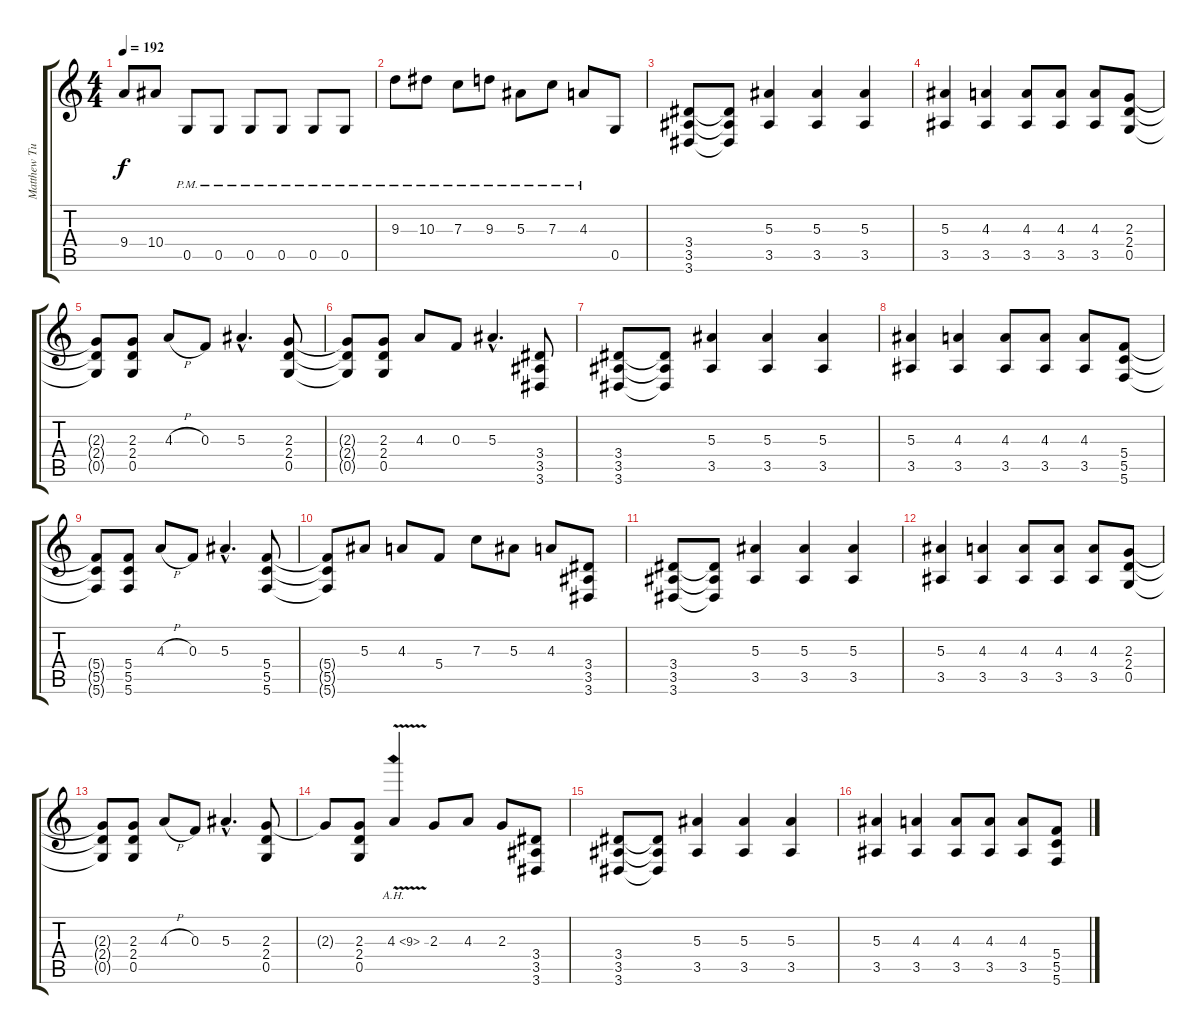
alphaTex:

\track ("Matthew Tuck" "Matthew Tu") {instrument overdrivenguitar}
\staff {score tabs}
\tuning (C4 A3 F3 C3 G2 C2) {hide}
\ts (4 4)
\tempo 192
\clef g2
\ks c
9.4{t}.8{dy f} 10.4.8 0.5{pm}.8 0.5{pm}.8 0.5{pm}.8 0.5{pm}.8 0.5{pm}.8 0.5{pm}.8 |
9.3{pm}.8 10.3{pm}.8 7.3{pm}.8 9.3{pm}.8 5.3{pm}.8 7.3{pm}.8 4.3{pm}.8 0.5.8 |
(3.4 3.5 3.6).8 (3.4{t} 3.5{t} 3.6{t}).8 (5.3 3.5).4 (5.3 3.5).4 (5.3 3.5).4 |
(5.3 3.5).4 (4.3 3.5).4 (4.3 3.5).8 (4.3 3.5).8 (4.3 3.5).8 (2.3 2.4 0.5).8 |
(2.3{t} 2.4{t} 0.5{t}).8 (2.3 2.4 0.5).8 4.3{h}.8 0.3.8 5.3{hac}.4{d} (2.3 2.4 0.5).8 |
(2.3{t} 2.4{t} 0.5{t}).8 (2.3 2.4 0.5).8 4.3.8 0.3.8 5.3{hac}.4{d} (3.4 3.5 3.6).8 |
(3.4 3.5 3.6).8 (3.4{t} 3.5{t} 3.6{t}).8 (5.3 3.5).4 (5.3 3.5).4 (5.3 3.5).4 |
(5.3 3.5).4 (4.3 3.5).4 (4.3 3.5).8 (4.3 3.5).8 (4.3 3.5).8 (5.4 5.5 5.6).8 |
(5.4{t} 5.5{t} 5.6{t}).8 (5.4 5.5 5.6).8 4.3{h}.8 0.3.8 5.3{hac}.4{d} (5.4 5.5 5.6).8 |
(5.4{t} 5.5{t} 5.6{t}).8 5.3.8 4.3.8 5.4.8 7.3.8 5.3.8 4.3.8 (3.4 3.5 3.6).8 |
(3.4 3.5 3.6).8 (3.4{t} 3.5{t} 3.6{t}).8 (5.3 3.5).4 (5.3 3.5).4 (5.3 3.5).4 |
(5.3 3.5).4 (4.3 3.5).4 (4.3 3.5).8 (4.3 3.5).8 (4.3 3.5).8 (2.3 2.4 0.5).8 |
(2.3{t} 2.4{t} 0.5{t}).8 (2.3 2.4 0.5).8 4.3{h}.8 0.3.8 5.3{hac}.4{d} (2.3 2.4 0.5).8 |
2.3{t}.8 (2.3 2.4 0.5).8 4.3{ah 5 v}.4 2.3.8 4.3.8 2.3.8 (3.4 3.5 3.6).8 |
(3.4 3.5 3.6).8 (3.4{t} 3.5{t} 3.6{t}).8 (5.3 3.5).4 (5.3 3.5).4 (5.3 3.5).4 |
(5.3 3.5).4 (4.3 3.5).4 (4.3 3.5).8 (4.3 3.5).8 (4.3 3.5).8 (5.4 5.5 5.6).8
